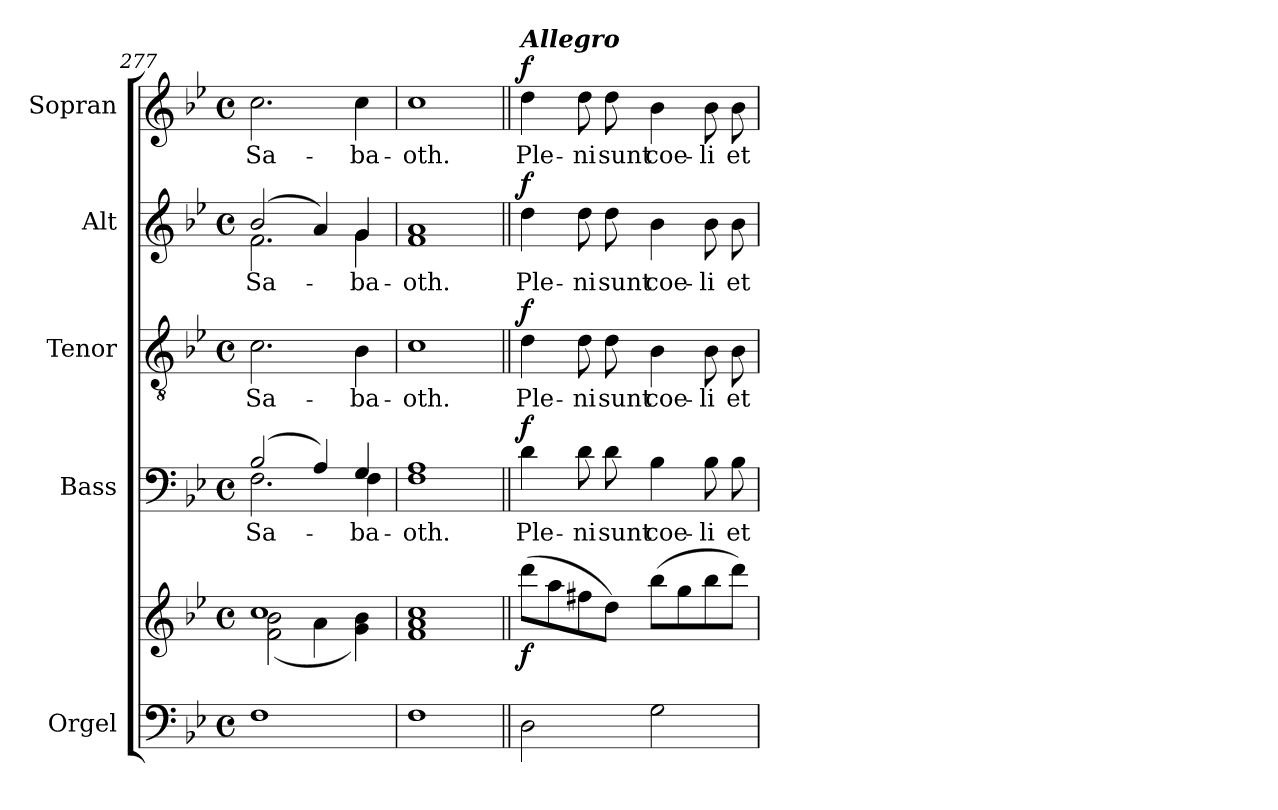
**kern	**kern	**dynam	**kern	**text	**dynam	**kern	**text	**dynam	**kern	**text	**dynam	**kern	**text	**dynam
*part5	*part5	*part5	*part4	*part4	*part4	*part3	*part3	*part3	*part2	*part2	*part2	*part1	*part1	*part1
*staff6	*staff5	*staff5/6	*staff4	*staff4	*staff4	*staff3	*staff3	*staff3	*staff2	*staff2	*staff2	*staff1	*staff1	*staff1
*I"Orgel	*	*	*I"Bass	*	*	*I"Tenor	*	*	*I"Alt	*	*	*I"Sopran	*	*
*I'Org.	*	*	*I'B.	*	*	*I'T.	*	*	*I'A.	*	*	*I'S.	*	*
*clefF4	*clefG2	*	*clefF4	*	*	*clefGv2	*	*	*clefG2	*	*	*clefG2	*	*
*k[b-e-]	*k[b-e-]	*	*k[b-e-]	*	*	*k[b-e-]	*	*	*k[b-e-]	*	*	*k[b-e-]	*	*
*B-:	*B-:	*	*B-:	*	*	*B-:	*	*	*B-:	*	*	*B-:	*	*
*M4/4	*M4/4	*	*M4/4	*	*	*M4/4	*	*	*M4/4	*	*	*M4/4	*	*
*met(c)	*met(c)	*	*met(c)	*	*	*met(c)	*	*	*met(c)	*	*	*met(c)	*	*
=277	=277	=277	=277	=277	=277	=277	=277	=277	=277	=277	=277	=277	=277	=277
*	*^	*	*	*	*	*	*	*	*	*	*	*	*	*
!	!	!	!	!	!LO:LY:b	!	!	!LO:LY:b	!	!	!LO:LY:b	!	!	!LO:LY:b	!
*	*	*	*	*^	*	*	*	*	*	*^	*	*	*	*	*
1F	1cc	(2f\ 2b-\	.	(2B-/	2.F\	Sa-	.	2.c\	Sa-	.	(2b-/	2.f\	Sa-	.	2.cc\	Sa-	.
.	.	4a\	.	4A/)	.	.	.	.	.	.	4a/)	.	.	.	.	.	.
!	!	!	!	!	!	!LO:LY:b	!	!	!LO:LY:b	!	!	!	!LO:LY:b	!	!	!LO:LY:b	!
.	.	4g\ 4b-\)	.	4G/	4F\	-ba-	.	4B-\	-ba-	.	4g/	4g\	-ba-	.	4cc\	-ba-	.
=278	=278	=278	=278	=278	=278	=278	=278	=278	=278	=278	=278	=278	=278	=278	=278	=278	=278
!	!	!	!	!	!	!LO:LY:b	!	!	!LO:LY:b	!	!	!	!LO:LY:b	!	!	!LO:LY:b	!
*	*v	*v	*	*	*	*	*	*	*	*	*	*	*	*	*	*	*
1F	1f 1a 1cc	.	1A	1F	-oth.	.	1c	-oth.	.	1a	1f	-oth.	.	1cc	-oth.	.
=279||	=279||	=279||	=279||	=279||	=279||	=279||	=279||	=279||	=279||	=279||	=279||	=279||	=279||	=279||	=279||	=279||
!	!	!	!	!	!	!	!	!	!	!	!	!	!	!LO:TX:a:Bi:t=Allegro	!	!
!	!	!LO:DY:b	!	!	!LO:LY:b	!LO:DY:a	!	!LO:LY:b	!LO:DY:a	!	!	!LO:LY:b	!LO:DY:a	!	!LO:LY:b	!LO:DY:a
*	*	*	*v	*v	*	*	*	*	*	*v	*v	*	*	*	*	*
2D\	(>8ddd\L	f	4d\	Ple-	f	4d\	Ple-	f	4dd\	Ple-	f	4dd\	Ple-	f
.	8aa\	.	.	.	.	.	.	.	.	.	.	.	.	.
*	*	*	*	*	*	*	*	*	*	*	*	*MM126	*	*
!	!	!	!	!LO:LY:b	!	!	!LO:LY:b	!	!	!LO:LY:b	!	!	!LO:LY:b	!
.	8ff#X\	.	8d\	-ni	.	8d\	-ni	.	8dd\	-ni	.	8dd\	-ni	.
!	!	!	!	!LO:LY:b	!	!	!LO:LY:b	!	!	!LO:LY:b	!	!	!LO:LY:b	!
.	8dd\J)	.	8d\	sunt	.	8d\	sunt	.	8dd\	sunt	.	8dd\	sunt	.
!	!	!	!	!LO:LY:b	!	!	!LO:LY:b	!	!	!LO:LY:b	!	!	!LO:LY:b	!
2G\	(>8bb-\L	.	4B-\	coe-	.	4B-\	coe-	.	4b-\	coe-	.	4b-\	coe-	.
.	8gg\	.	.	.	.	.	.	.	.	.	.	.	.	.
!	!	!	!	!LO:LY:b	!	!	!LO:LY:b	!	!	!LO:LY:b	!	!	!LO:LY:b	!
.	8bb-\	.	8B-\	-li	.	8B-\	-li	.	8b-\	-li	.	8b-\	-li	.
!	!	!	!	!LO:LY:b	!	!	!LO:LY:b	!	!	!LO:LY:b	!	!	!LO:LY:b	!
.	8ddd\J)	.	8B-\	et	.	8B-\	et	.	8b-\	et	.	8b-\	et	.
=	=	=	=	=	=	=	=	=	=	=	=	=	=	=
*-	*-	*-	*-	*-	*-	*-	*-	*-	*-	*-	*-	*-	*-	*-
